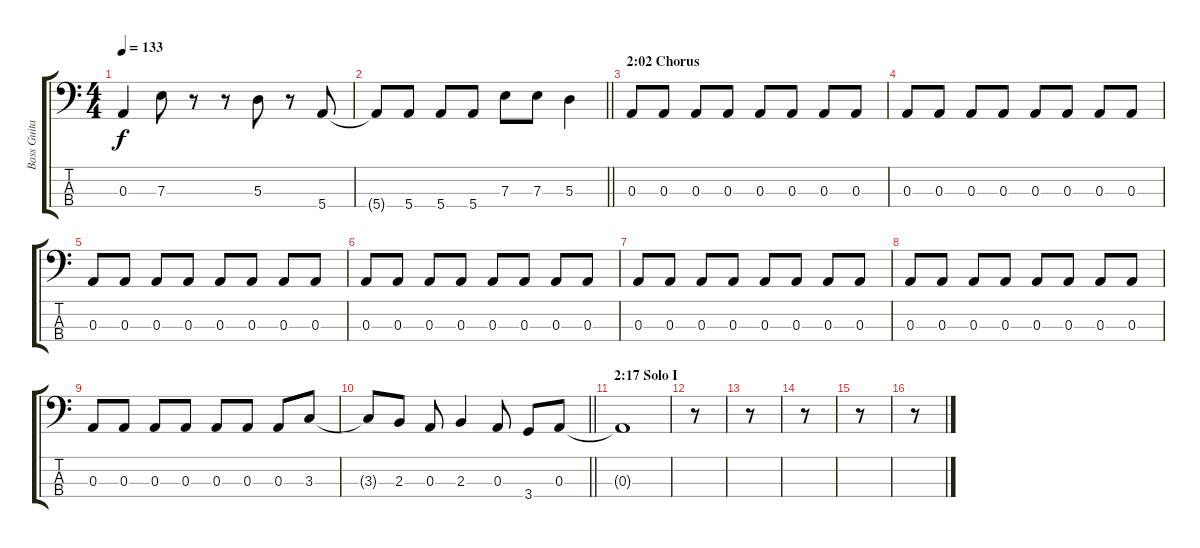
\track ("Bass Guitar" "Bass Guita") {instrument electricbasspick}
\staff {score tabs}
\tuning (G2 D2 A1 E1) {hide}
\ts (4 4)
\tempo 133
\clef f4
\ks c
0.3.4{dy f} 7.3.8 r.8 r.8 5.3.8 r.8 5.4.8 |
\barLineRight lightlight
5.4{t}.8 5.4.8 5.4.8 5.4.8 7.3.8 7.3.8 5.3.4 |
\section ("" "2:02 Chorus")
0.3.8 0.3.8 0.3.8 0.3.8 0.3.8 0.3.8 0.3.8 0.3.8 |
0.3.8 0.3.8 0.3.8 0.3.8 0.3.8 0.3.8 0.3.8 0.3.8 |
0.3.8 0.3.8 0.3.8 0.3.8 0.3.8 0.3.8 0.3.8 0.3.8 |
0.3.8 0.3.8 0.3.8 0.3.8 0.3.8 0.3.8 0.3.8 0.3.8 |
0.3.8 0.3.8 0.3.8 0.3.8 0.3.8 0.3.8 0.3.8 0.3.8 |
0.3.8 0.3.8 0.3.8 0.3.8 0.3.8 0.3.8 0.3.8 0.3.8 |
0.3.8 0.3.8 0.3.8 0.3.8 0.3.8 0.3.8 0.3.8 3.3.8 |
\barLineRight lightlight
3.3{t}.8 2.3.8 0.3.8 2.3.4 0.3.8 3.4.8 0.3.8 |
\section ("" "2:17 Solo I")
0.3{t}.1 |
r.8 |
r.8 |
r.8 |
r.8 |
r.8
